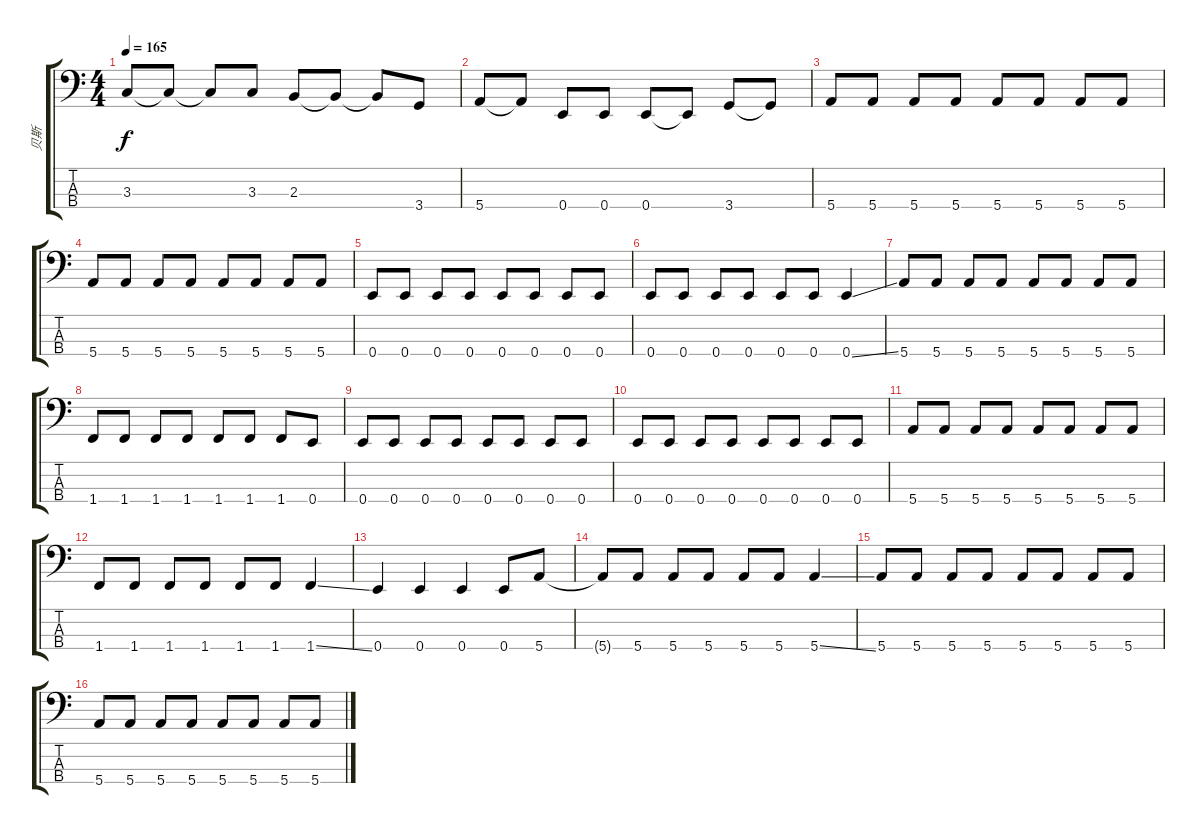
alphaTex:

\track ("贝斯" "贝斯") {instrument electricbassfinger}
\staff {score tabs}
\tuning (G2 D2 A1 E1) {hide}
\ts (4 4)
\tempo 165
\clef f4
\ks c
3.3.8{dy f} 3.3{t}.8 3.3{t}.8 3.3.8 2.3.8 2.3{t}.8 2.3{t}.8 3.4.8 |
5.4.8 5.4{t}.8 0.4.8 0.4.8 0.4.8 0.4{t}.8 3.4.8 3.4{t}.8 |
5.4.8 5.4.8 5.4.8 5.4.8 5.4.8 5.4.8 5.4.8 5.4.8 |
5.4.8 5.4.8 5.4.8 5.4.8 5.4.8 5.4.8 5.4.8 5.4.8 |
0.4.8 0.4.8 0.4.8 0.4.8 0.4.8 0.4.8 0.4.8 0.4.8 |
0.4.8 0.4.8 0.4.8 0.4.8 0.4.8 0.4.8 0.4{ss}.4 |
5.4.8 5.4.8 5.4.8 5.4.8 5.4.8 5.4.8 5.4.8 5.4.8 |
1.4.8 1.4.8 1.4.8 1.4.8 1.4.8 1.4.8 1.4.8 0.4.8 |
0.4.8 0.4.8 0.4.8 0.4.8 0.4.8 0.4.8 0.4.8 0.4.8 |
0.4.8 0.4.8 0.4.8 0.4.8 0.4.8 0.4.8 0.4.8 0.4.8 |
5.4.8 5.4.8 5.4.8 5.4.8 5.4.8 5.4.8 5.4.8 5.4.8 |
1.4.8 1.4.8 1.4.8 1.4.8 1.4.8 1.4.8 1.4{ss}.4 |
0.4.4 0.4.4 0.4.4 0.4.8 5.4.8 |
5.4{t}.8 5.4.8 5.4.8 5.4.8 5.4.8 5.4.8 5.4{ss}.4 |
5.4.8 5.4.8 5.4.8 5.4.8 5.4.8 5.4.8 5.4.8 5.4.8 |
5.4.8 5.4.8 5.4.8 5.4.8 5.4.8 5.4.8 5.4.8 5.4.8
